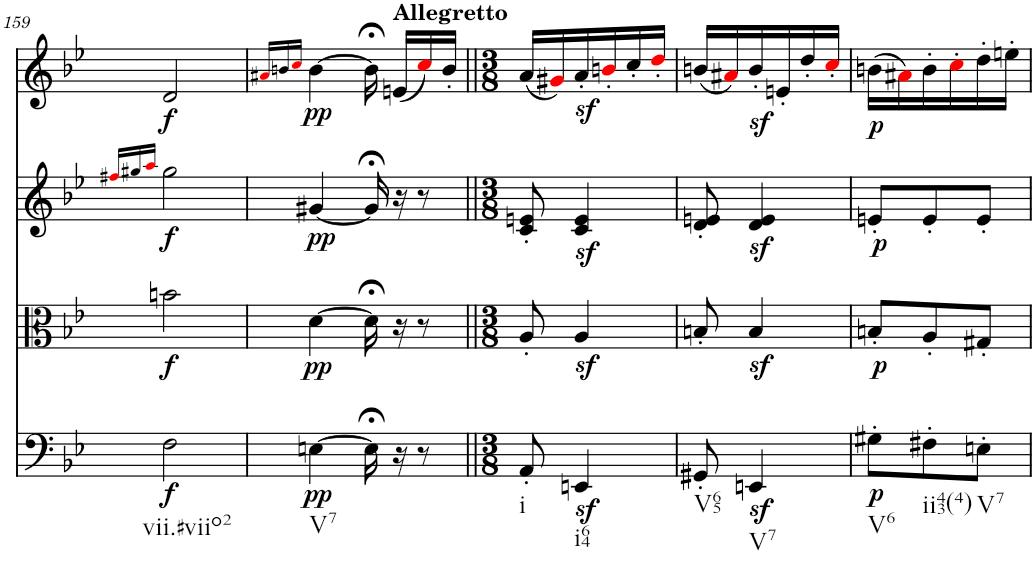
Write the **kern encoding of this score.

**kern	**dynam	**kern	**dynam	**kern	**dynam	**kern	**dynam
*part4	*part4	*part3	*part3	*part2	*part2	*part1	*part1
*staff4	*staff4	*staff3	*staff3	*staff2	*staff2	*staff1	*staff1
*I"Violoncello	*	*I"Viola	*	*I"Violin II	*	*I"Violin I	*
*I'Vc	*	*I'Vla	*	*I'Vln	*	*I'Vln	*
!!LO:PB:g=z
*clefF4	*	*clefC3	*	*clefG2	*	*clefG2	*
*k[b-e-]	*	*k[b-e-]	*	*k[b-e-]	*	*k[b-e-]	*
*M2/4	*	*M2/4	*	*M2/4	*	*M2/4	*
=159	=159	=159	=159	=159	=159	=159	=159
.	.	.	.	16qff#Xi/LL	.	.	.
.	.	.	.	16qgg#X/	.	.	.
.	.	.	.	16qaai/JJ	.	.	.
!LO:TX:b:t=vii.#viio2	!	!	!	!	!	!	!
!	!LO:DY:b	!	!LO:DY:b	!	!LO:DY:b	!	!LO:DY:b
2F\	f	2bn\	f	2gg#\	f	2d/	f
=160	=160	=160	=160	=160	=160	=160	=160
.	.	.	.	.	.	16qa#Xi/LL	.
.	.	.	.	.	.	16qbn/	.
.	.	.	.	.	.	16qcci/JJ	.
!LO:TX:b:t=V7	!	!	!	!	!	!	!
!	!LO:DY:b	!	!LO:DY:b	!	!LO:DY:b	!	!LO:DY:b
[4En\	pp	[4d\	pp	[4g#X/	pp	[4b\	pp
16E;<\]	.	16d;<\]	.	16g#;</]	.	16b;<\]	.
!	!	!	!	!	!	!LO:TX:a:B:t=Allegretto	!
16r	.	16r	.	16r	.	(16en/LL	.
8r	.	8r	.	8r	.	16cci/)	.
.	.	.	.	.	.	16b'/JJ	.
=161||	=161||	=161||	=161||	=161||	=161||	=161||	=161||
*M3/8	*	*M3/8	*	*M3/8	*	*M3/8	*
!LO:TX:b:t=i	!	!	!	!	!	!	!
8AA'/	.	8A'/	.	8c/' 8en/'	.	(16a/LL	.
.	.	.	.	.	.	16g#Xi/)	.
!LO:TX:b:t=i64	!	!	!	!	!	!	!
4EEnz</	.	4Az</	.	4c/z< 4e/z<	.	16az<'/	.
.	.	.	.	.	.	16bn'i/	.
.	.	.	.	.	.	16cc'/	.
.	.	.	.	.	.	16dd'i/JJ	.
=162	=162	=162	=162	=162	=162	=162	=162
!LO:TX:b:t=V65	!	!	!	!	!	!	!
8GG#X'/	.	8Bn'/	.	8d/' 8en/'	.	(16bn/LL	.
.	.	.	.	.	.	16a#Xi/)	.
!LO:TX:b:t=V7	!	!	!	!	!	!	!
4EEnz</	.	4Bz</	.	4d/z< 4e/z<	.	16bz<'/	.
.	.	.	.	.	.	16en'/	.
.	.	.	.	.	.	16dd'/	.
.	.	.	.	.	.	16cc'i/JJ	.
=163	=163	=163	=163	=163	=163	=163	=163
!LO:TX:b:t=V6	!	!	!	!	!	!	!
!	!LO:DY:b	!	!LO:DY:b	!	!LO:DY:b	!	!LO:DY:b
8G#X'\L	p	8Bn'/L	p	8en'/L	p	(16bn\LL	p
.	.	.	.	.	.	16a#Xi\)	.
!LO:TX:b:t=ii43(4)	!	!	!	!	!	!	!
8F#X'\	.	8A'/	.	8e'/	.	16b'\	.
.	.	.	.	.	.	16cc'i\	.
!LO:TX:b:t=V7	!	!	!	!	!	!	!
8En'\J	.	8G#X'/J	.	8e'/J	.	16dd'\	.
.	.	.	.	.	.	16een'\JJ	.
=	=	=	=	=	=	=	=
*-	*-	*-	*-	*-	*-	*-	*-
